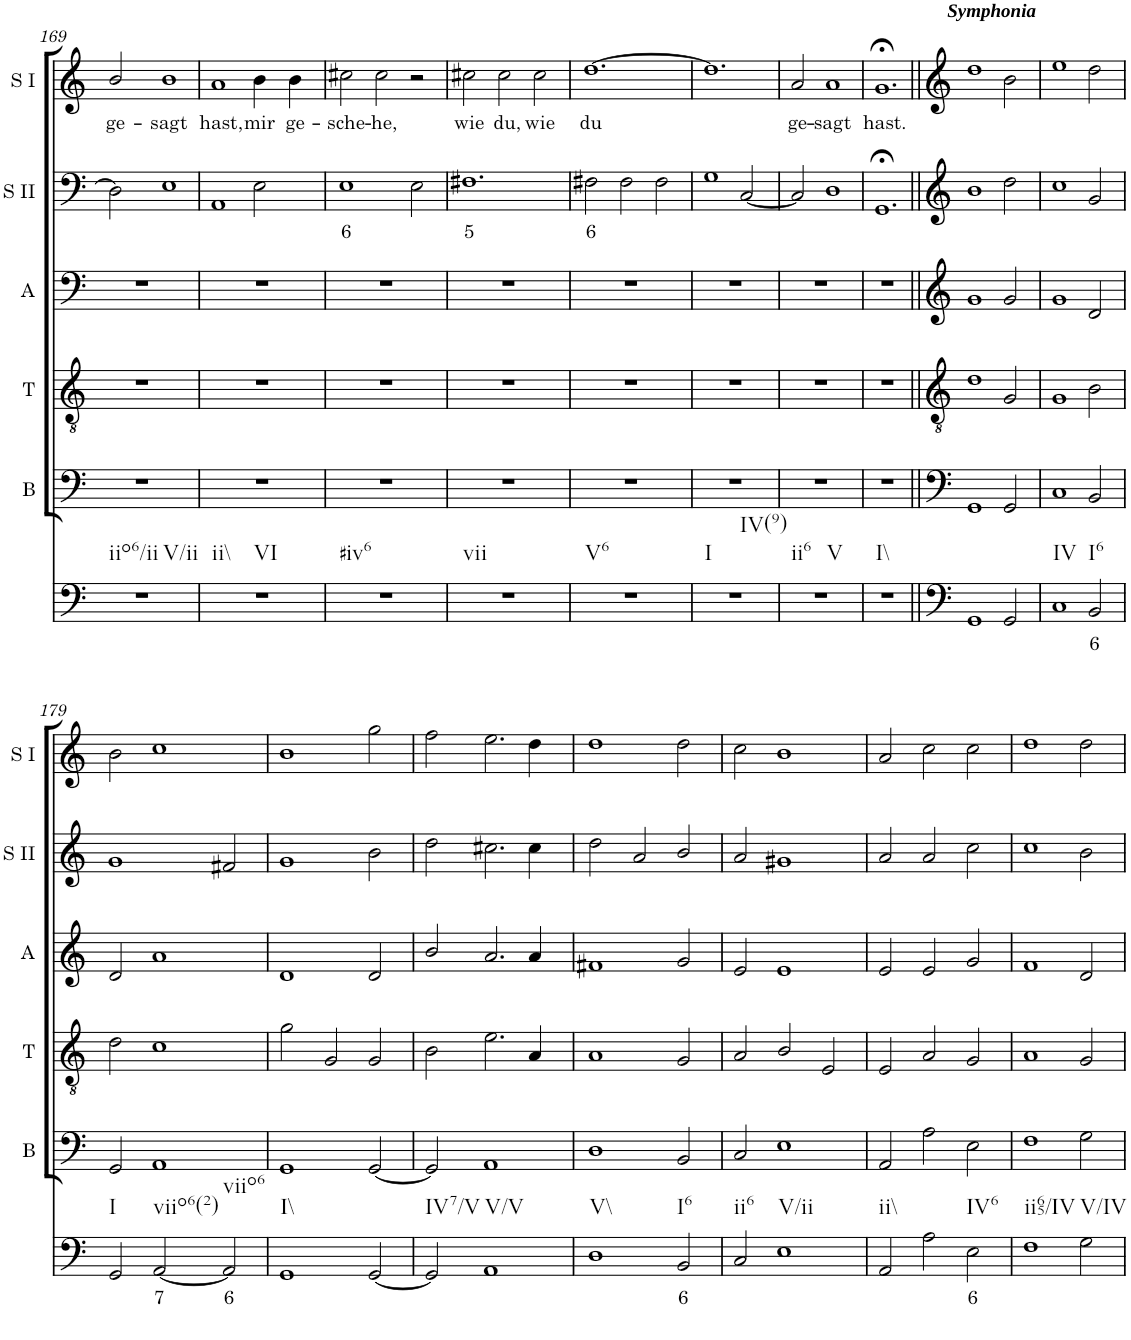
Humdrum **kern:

**kern	**text	**kern	**kern	**kern	**kern	**text	**kern	**text
*part6	*part6	*part5	*part4	*part3	*part2	*part2	*part1	*part1
*staff6	*staff6	*staff5	*staff4	*staff3	*staff2	*staff2	*staff1	*staff1
*I"Continuo	*	*I"Bass	*I"Tenor	*I"Alto	*I"Soprano II	*	*I"Soprano I	*
*	*	*I'B	*I'T	*I'A	*I'S II	*	*I'S I	*
!!LO:PB:g=z
*clefF4	*	*clefF4	*clefGv2	*clefG2	*clefG2	*	*clefG2	*
*k[]	*	*k[]	*k[]	*k[]	*k[]	*	*k[]	*
*M3/2	*	*M3/2	*M3/2	*M3/2	*M3/2	*	*M3/2	*
=169	=169	=169	=169	=169	=169	=169	=169	=169
!LO:TX:b:t=iio6/ii	!	!	!	!	!	!	!	!
!LO:TX:b:t=V/ii	!	!	!	!	!	!	!	!
!	!	!	!	!	!	!	!	!LO:LY:b
1.r	.	1.r	1.r	1.r	2D\]	.	2b/	ge-
!	!	!	!	!	!	!	!	!LO:LY:b
.	.	.	.	.	1E	.	1b	sagt
=170	=170	=170	=170	=170	=170	=170	=170	=170
!LO:TX:b:t=ii\\	!	!	!	!	!	!	!	!
!LO:TX:b:t=VI	!	!	!	!	!	!	!	!
!	!	!	!	!	!	!	!	!LO:LY:b
1.r	.	1.r	1.r	1.r	1AA	.	1a	hast,
!	!	!	!	!	!	!	!	!LO:LY:b
.	.	.	.	.	2E\	.	4b\	mir
!	!	!	!	!	!	!	!	!LO:LY:b
.	.	.	.	.	.	.	4b\	ge-
=171	=171	=171	=171	=171	=171	=171	=171	=171
!LO:TX:b:t=#iv6	!	!	!	!	!	!	!	!
!	!	!	!	!	!	!LO:LY:b	!	!LO:LY:b
1.r	.	1.r	1.r	1.r	1E	6	2cc#X\	sche-
!	!	!	!	!	!	!	!	!LO:LY:b
.	.	.	.	.	.	.	2cc#\	he,
.	.	.	.	.	2E\	.	2r	.
=172	=172	=172	=172	=172	=172	=172	=172	=172
!LO:TX:b:t=vii	!	!	!	!	!	!	!	!
!	!	!	!	!	!	!LO:LY:b	!	!LO:LY:b
1.r	.	1.r	1.r	1.r	1.F#X	5	2cc#X\	wie
!	!	!	!	!	!	!	!	!LO:LY:b
.	.	.	.	.	.	.	2cc#\	du,
!	!	!	!	!	!	!	!	!LO:LY:b
.	.	.	.	.	.	.	2cc#\	wie
=173	=173	=173	=173	=173	=173	=173	=173	=173
!LO:TX:b:t=V6	!	!	!	!	!	!	!	!
!	!	!	!	!	!	!LO:LY:b	!	!LO:LY:b
1.r	.	1.r	1.r	1.r	2F#X\	6	[1.dd	du
.	.	.	.	.	2F#\	.	.	.
.	.	.	.	.	2F#\	.	.	.
=174	=174	=174	=174	=174	=174	=174	=174	=174
!LO:TX:b:t=I	!	!	!	!	!	!	!	!
!LO:TX:b:t=IV(9)	!	!	!	!	!	!	!	!
1.r	.	1.r	1.r	1.r	1G	.	1.dd]	.
.	.	.	.	.	[2C/	.	.	.
=175	=175	=175	=175	=175	=175	=175	=175	=175
!LO:TX:b:t=ii6	!	!	!	!	!	!	!	!
!LO:TX:b:t=V	!	!	!	!	!	!	!	!
!	!	!	!	!	!	!	!	!LO:LY:b
1.r	.	1.r	1.r	1.r	2C/]	.	2a/	ge-
!	!	!	!	!	!	!	!	!LO:LY:b
.	.	.	.	.	1D	.	1a	sagt
=176	=176	=176	=176	=176	=176	=176	=176	=176
!LO:TX:b:t=I\\	!	!	!	!	!	!	!	!
!	!	!	!	!	!	!	!	!LO:LY:b
1.r	.	1.r	1.r	1.r	1.GG;<	.	1.g;<	hast.
=177||	=177||	=177||	=177||	=177||	=177||	=177||	=177||	=177||
!	!	!	!	!	!	!	!LO:TX:a:Bi:t=Symphonia	!
1GG	.	1GG	1d	1g	1b	.	1dd	.
2GG/	.	2GG/	2G/	2g/	2dd\	.	2b\	.
=178	=178	=178	=178	=178	=178	=178	=178	=178
!LO:TX:b:t=IV	!	!	!	!	!	!	!	!
1C	.	1C	1G	1g	1cc	.	1ee	.
!LO:TX:b:t=I6	!	!	!	!	!	!	!	!
!	!LO:LY:b	!	!	!	!	!	!	!
2BB/	6	2BB/	2B\	2d/	2g/	.	2dd\	.
!!LO:LB:g=z
=179	=179	=179	=179	=179	=179	=179	=179	=179
!LO:TX:b:t=I	!	!	!	!	!	!	!	!
2GG/	.	2GG/	2d\	2d/	1g	.	2b\	.
!LO:TX:b:t=viio6(2)	!	!	!	!	!	!	!	!
!	!LO:LY:b	!	!	!	!	!	!	!
[2AA/	7	1AA	1c	1a	.	.	1cc	.
!LO:TX:b:t=viio6	!	!	!	!	!	!	!	!
!	!LO:LY:b	!	!	!	!	!	!	!
2AA/]	6	.	.	.	2f#X/	.	.	.
=180	=180	=180	=180	=180	=180	=180	=180	=180
!LO:TX:b:t=I\\	!	!	!	!	!	!	!	!
1GG	.	1GG	2g\	1d	1g	.	1b	.
.	.	.	2G/	.	.	.	.	.
[2GG/	.	[2GG/	2G/	2d/	2b\	.	2gg\	.
=181	=181	=181	=181	=181	=181	=181	=181	=181
!LO:TX:b:t=IV7/V	!	!	!	!	!	!	!	!
2GG/]	.	2GG/]	2B\	2b/	2dd\	.	2ff\	.
!LO:TX:b:t=V/V	!	!	!	!	!	!	!	!
1AA	.	1AA	2.e\	2.a/	2.cc#X\	.	2.ee\	.
.	.	.	4A/	4a/	4cc#\	.	4dd\	.
=182	=182	=182	=182	=182	=182	=182	=182	=182
!LO:TX:b:t=V\\	!	!	!	!	!	!	!	!
1D	.	1D	1A	1f#X	2dd\	.	1dd	.
.	.	.	.	.	2a/	.	.	.
!LO:TX:b:t=I6	!	!	!	!	!	!	!	!
!	!LO:LY:b	!	!	!	!	!	!	!
2BB/	6	2BB/	2G/	2g/	2b/	.	2dd\	.
=183	=183	=183	=183	=183	=183	=183	=183	=183
!LO:TX:b:t=ii6	!	!	!	!	!	!	!	!
2C/	.	2C/	2A/	2e/	2a/	.	2cc\	.
!LO:TX:b:t=V/ii	!	!	!	!	!	!	!	!
1E	.	1E	2B/	1e	1g#X	.	1b	.
.	.	.	2E/	.	.	.	.	.
=184	=184	=184	=184	=184	=184	=184	=184	=184
!LO:TX:b:t=ii\\	!	!	!	!	!	!	!	!
2AA/	.	2AA/	2E/	2e/	2a/	.	2a/	.
2A\	.	2A\	2A/	2e/	2a/	.	2cc\	.
!LO:TX:b:t=IV6	!	!	!	!	!	!	!	!
!	!LO:LY:b	!	!	!	!	!	!	!
2E\	6	2E\	2G/	2g/	2cc\	.	2cc\	.
=185	=185	=185	=185	=185	=185	=185	=185	=185
!LO:TX:b:t=ii65/IV	!	!	!	!	!	!	!	!
1F	.	1F	1A	1f	1cc	.	1dd	.
!LO:TX:b:t=V/IV	!	!	!	!	!	!	!	!
2G\	.	2G\	2G/	2d/	2b\	.	2dd\	.
=	=	=	=	=	=	=	=	=
*-	*-	*-	*-	*-	*-	*-	*-	*-
